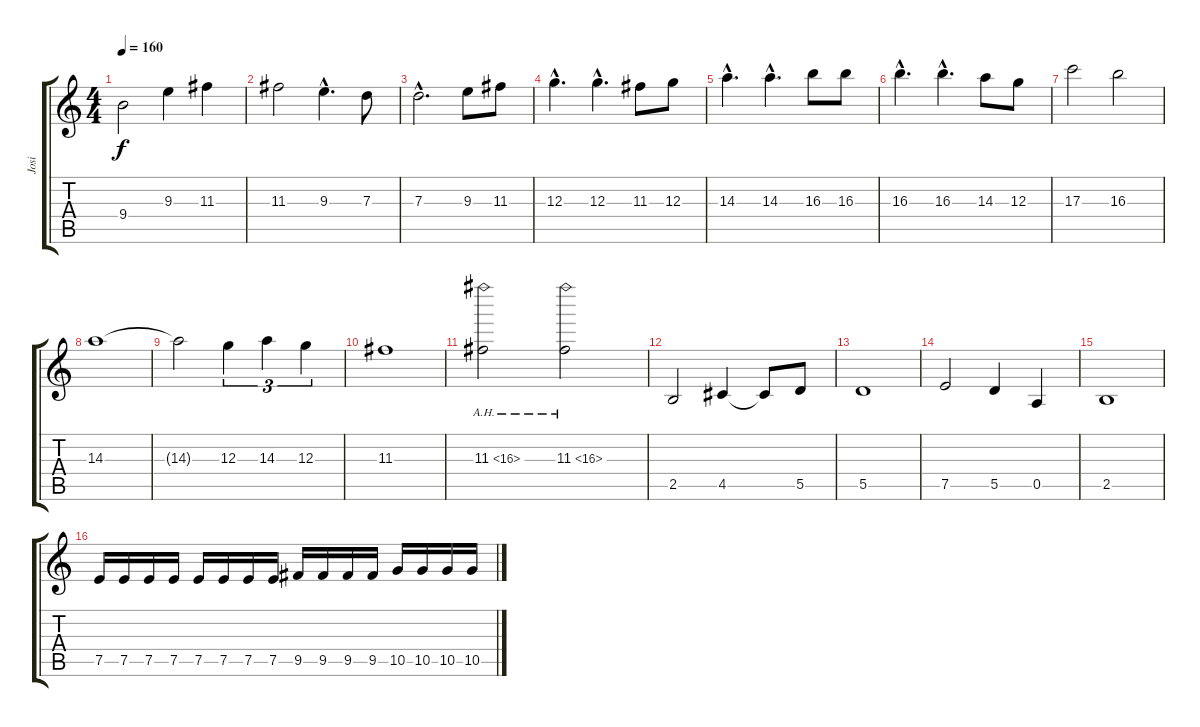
\track ("Josi" "Josi") {instrument overdrivenguitar}
\staff {score tabs}
\tuning (E4 B3 G3 D3 A2 E2) {hide}
\ts (4 4)
\tempo 160
\clef g2
\ks c
9.4.2{dy f} 9.3.4 11.3.4 |
11.3.2 9.3{hac}.4{d} 7.3.8 |
7.3{hac}.2{d} 9.3.8 11.3.8 |
12.3{hac}.4{d} 12.3{hac}.4{d} 11.3.8 12.3.8 |
14.3{hac}.4{d} 14.3{hac}.4{d} 16.3.8 16.3.8 |
16.3{hac}.4{d} 16.3{hac}.4{d} 14.3.8 12.3.8 |
17.3.2 16.3.2 |
14.3.1 |
14.3{t}.2 12.3.4{tu (3 2)} 14.3.4{tu (3 2)} 12.3.4{tu (3 2)} |
11.3.1 |
11.3{ah 5}.2 11.3{ah 5}.2 |
2.5.2 4.5.4 4.5{t}.8 5.5.8 |
5.5.1 |
7.5.2 5.5.4 0.5.4 |
2.5.1 |
7.5.16 7.5.16 7.5.16 7.5.16 7.5.16 7.5.16 7.5.16 7.5.16 9.5.16 9.5.16 9.5.16 9.5.16 10.5.16 10.5.16 10.5.16 10.5.16
